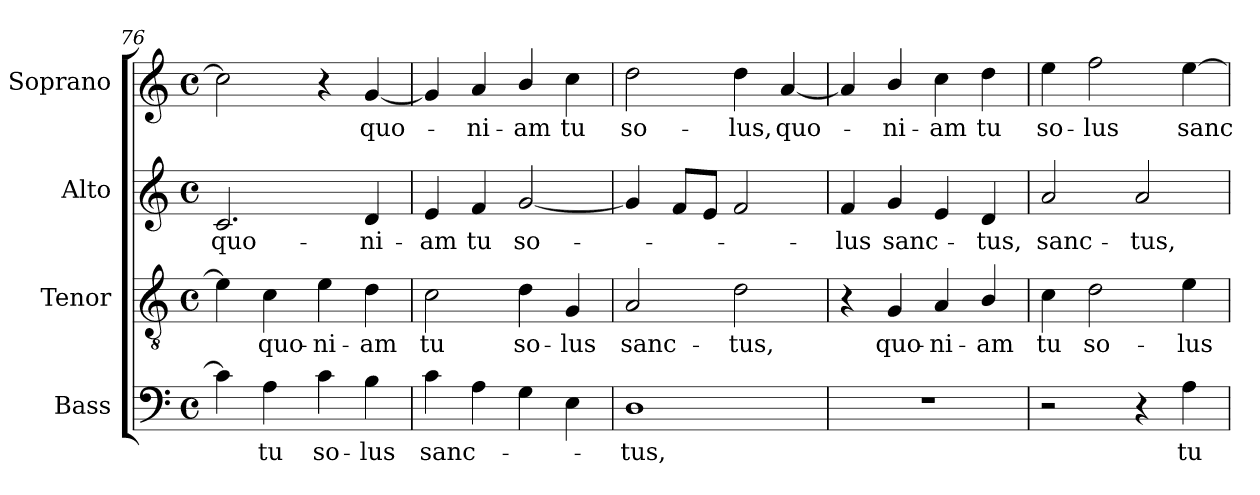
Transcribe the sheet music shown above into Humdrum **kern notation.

**kern	**text	**kern	**text	**kern	**text	**kern	**text
*part4	*part4	*part3	*part3	*part2	*part2	*part1	*part1
*staff4	*staff4	*staff3	*staff3	*staff2	*staff2	*staff1	*staff1
*I"Bass	*	*I"Tenor	*	*I"Alto	*	*I"Soprano	*
*I'B.	*	*I'T.	*	*I'A.	*	*I'S.	*
*clefF4	*	*clefGv2	*	*clefG2	*	*clefG2	*
*	*	*ITrd7c12	*	*	*	*	*
*k[]	*	*k[]	*	*k[]	*	*k[]	*
*C:	*	*C:	*	*C:	*	*C:	*
*M4/4	*	*M4/4	*	*M4/4	*	*M4/4	*
*met(c)	*	*met(c)	*	*met(c)	*	*met(c)	*
=76	=76	=76	=76	=76	=76	=76	=76
!	!	!	!	!	!LO:LY:b:color=#000000	!	!
4ci\]	.	4Ei\]	.	2.ci/	quo-	2cci\]	.
!	!LO:LY:b:color=#000000	!	!	!	!	!	!
!	!	!	!LO:LY:b:color=#000000	!	!	!	!
4Ai\	tu	4Ci\	quo-	.	.	.	.
!	!LO:LY:b:color=#000000	!	!	!	!	!	!
!	!	!	!LO:LY:b:color=#000000	!	!	!	!
4ci\	so-	4Ei\	-ni-	.	.	4r	.
!	!LO:LY:b:color=#000000	!	!	!	!	!	!
!	!	!	!LO:LY:b:color=#000000	!	!	!	!
!	!	!	!	!	!LO:LY:b:color=#000000	!	!
!	!	!	!	!	!	!	!LO:LY:b:color=#000000
4Bi\	-lus	4Di\	-am	4di/	-ni-	[4gi/	quo-
=77	=77	=77	=77	=77	=77	=77	=77
!	!LO:LY:b:color=#000000	!	!	!	!	!	!
!	!	!	!LO:LY:b:color=#000000	!	!	!	!
!	!	!	!	!	!LO:LY:b:color=#000000	!	!
4ci\	sanc-	2Ci\	tu	4ei/	-am	4gi/]	.
!	!	!	!	!	!LO:LY:b:color=#000000	!	!
!	!	!	!	!	!	!	!LO:LY:b:color=#000000
4Ai\	.	.	.	4fi/	tu	4ai/	-ni-
!	!	!	!LO:LY:b:color=#000000	!	!	!	!
!	!	!	!	!	!LO:LY:b:color=#000000	!	!
!	!	!	!	!	!	!	!LO:LY:b:color=#000000
4Gi\	.	4Di\	so-	[2gi/	so-	4bi/	-am
!	!	!	!LO:LY:b:color=#000000	!	!	!	!
!	!	!	!	!	!	!	!LO:LY:b:color=#000000
4Ei\	.	4GGi/	-lus	.	.	4cci\	tu
=78	=78	=78	=78	=78	=78	=78	=78
!	!LO:LY:b:color=#000000	!	!	!	!	!	!
!	!	!	!LO:LY:b:color=#000000	!	!	!	!
!	!	!	!	!	!	!	!LO:LY:b:color=#000000
1Di	-tus,	2AAi/	sanc-	4gi/]	.	2ddi\	so-
.	.	.	.	8fi/L	.	.	.
.	.	.	.	8ei/J	.	.	.
!	!	!	!LO:LY:b:color=#000000	!	!	!	!
!	!	!	!	!	!	!	!LO:LY:b:color=#000000
.	.	2Di\	-tus,	2fi/	.	4ddi\	-lus,
!	!	!	!	!	!	!	!LO:LY:b:color=#000000
.	.	.	.	.	.	[4ai/	quo-
!!LO:LB:g=z
=79	=79	=79	=79	=79	=79	=79	=79
!	!	!	!	!	!LO:LY:b:color=#000000	!	!
1r	.	4r	.	4fi/	-lus	4ai/]	.
!	!	!	!LO:LY:b:color=#000000	!	!	!	!
!	!	!	!	!	!LO:LY:b:color=#000000	!	!
!	!	!	!	!	!	!	!LO:LY:b:color=#000000
.	.	4GGi/	quo-	4gi/	sanc-	4bi/	-ni-
!	!	!	!LO:LY:b:color=#000000	!	!	!	!
!	!	!	!	!	!	!	!LO:LY:b:color=#000000
.	.	4AAi/	-ni-	4ei/	.	4cci\	-am
!	!	!	!LO:LY:b:color=#000000	!	!	!	!
!	!	!	!	!	!LO:LY:b:color=#000000	!	!
!	!	!	!	!	!	!	!LO:LY:b:color=#000000
.	.	4BBi/	-am	4di/	-tus,	4ddi\	tu
=80	=80	=80	=80	=80	=80	=80	=80
!	!	!	!LO:LY:b:color=#000000	!	!	!	!
!	!	!	!	!	!LO:LY:b:color=#000000	!	!
!	!	!	!	!	!	!	!LO:LY:b:color=#000000
2r	.	4Ci\	tu	2ai/	sanc-	4eei\	so-
!	!	!	!LO:LY:b:color=#000000	!	!	!	!
!	!	!	!	!	!	!	!LO:LY:b:color=#000000
.	.	2Di\	so-	.	.	2ffi\	-lus
!	!	!	!	!	!LO:LY:b:color=#000000	!	!
4r	.	.	.	2ai/	-tus,	.	.
!	!LO:LY:b:color=#000000	!	!	!	!	!	!
!	!	!	!LO:LY:b:color=#000000	!	!	!	!
!	!	!	!	!	!	!	!LO:LY:b:color=#000000
4Ai\	tu	4Ei\	-lus	.	.	[4eei\	sanc-
=	=	=	=	=	=	=	=
*-	*-	*-	*-	*-	*-	*-	*-
